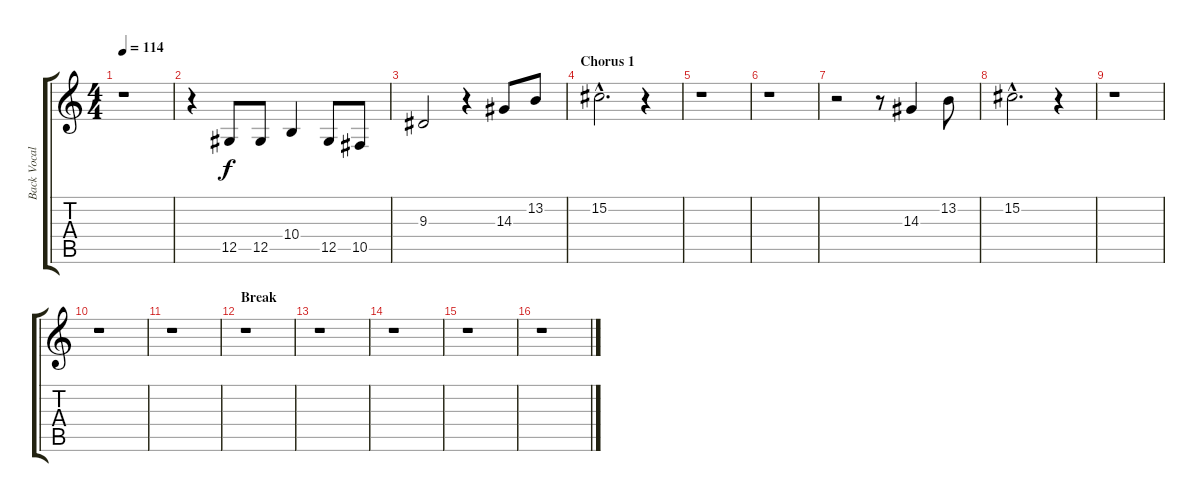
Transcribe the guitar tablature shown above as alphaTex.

\track ("Back Vocal" "Back Vocal") {instrument viola}
\staff {score tabs}
\tuning (Eb4 Bb3 Gb3 Db3 Ab2 Eb2) {hide}
\ts (4 4)
\tempo 114
\clef g2
\ks c
r.1{dy f} |
r.4 12.5.8 12.5.8 10.4.4 12.5.8 10.5.8 |
9.3.2 r.4 14.3.8 13.2.8 |
\section ("" "Chorus 1")
15.2{hac}.2{d} r.4 |
r.1 |
r.1 |
r.2 r.8 14.3.4 13.2.8 |
15.2{hac}.2{d} r.4 |
r.1 |
r.1 |
r.1 |
\section ("" "Break")
r.1 |
r.1 |
r.1 |
r.1 |
r.1
